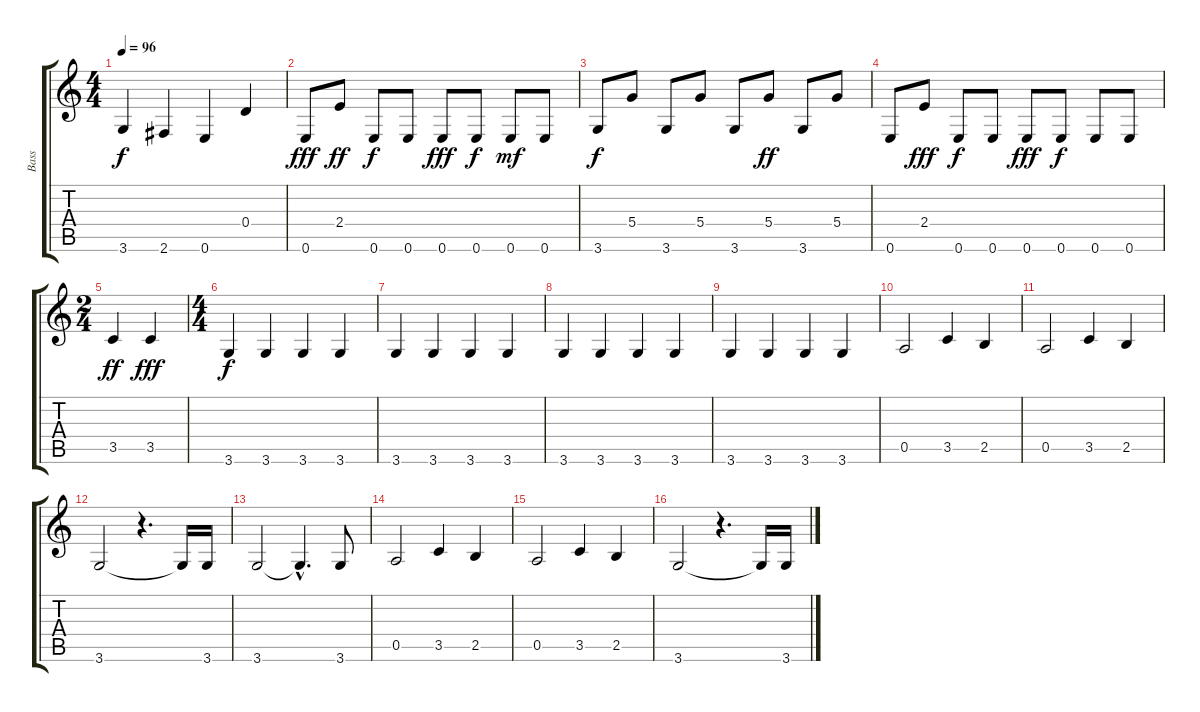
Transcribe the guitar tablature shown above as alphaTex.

\track ("Bass" "Bass") {instrument fretlessbass}
\staff {score tabs}
\tuning (E4 B3 G3 D3 A2 E2) {hide}
\ts (4 4)
\tempo 96
\clef g2
\ks c
3.6.4{dy f} 2.6.4 0.6.4 0.4.4 |
0.6.8{dy fff} 2.4.8{dy ff} 0.6.8{dy f} 0.6.8 0.6.8{dy fff} 0.6.8{dy f} 0.6.8{dy mf} 0.6.8 |
3.6.8{dy f} 5.4.8 3.6.8 5.4.8 3.6.8 5.4.8{dy ff} 3.6.8 5.4.8 |
0.6.8 2.4.8{dy fff} 0.6.8{dy f} 0.6.8 0.6.8{dy fff} 0.6.8{dy f} 0.6.8 0.6.8 |
\ts (2 4)
3.5.4{dy ff} 3.5.4{dy fff} |
\ts (4 4)
3.6.4{dy f} 3.6.4 3.6.4 3.6.4 |
3.6.4 3.6.4 3.6.4 3.6.4 |
3.6.4 3.6.4 3.6.4 3.6.4 |
3.6.4 3.6.4 3.6.4 3.6.4 |
0.5.2 3.5.4 2.5.4 |
0.5.2 3.5.4 2.5.4 |
3.6.2 r.4{d} 3.6{t}.16 3.6.16 |
3.6.2 3.6{hac t}.4{d} 3.6.8 |
0.5.2 3.5.4 2.5.4 |
0.5.2 3.5.4 2.5.4 |
3.6.2 r.4{d} 3.6{t}.16 3.6.16
